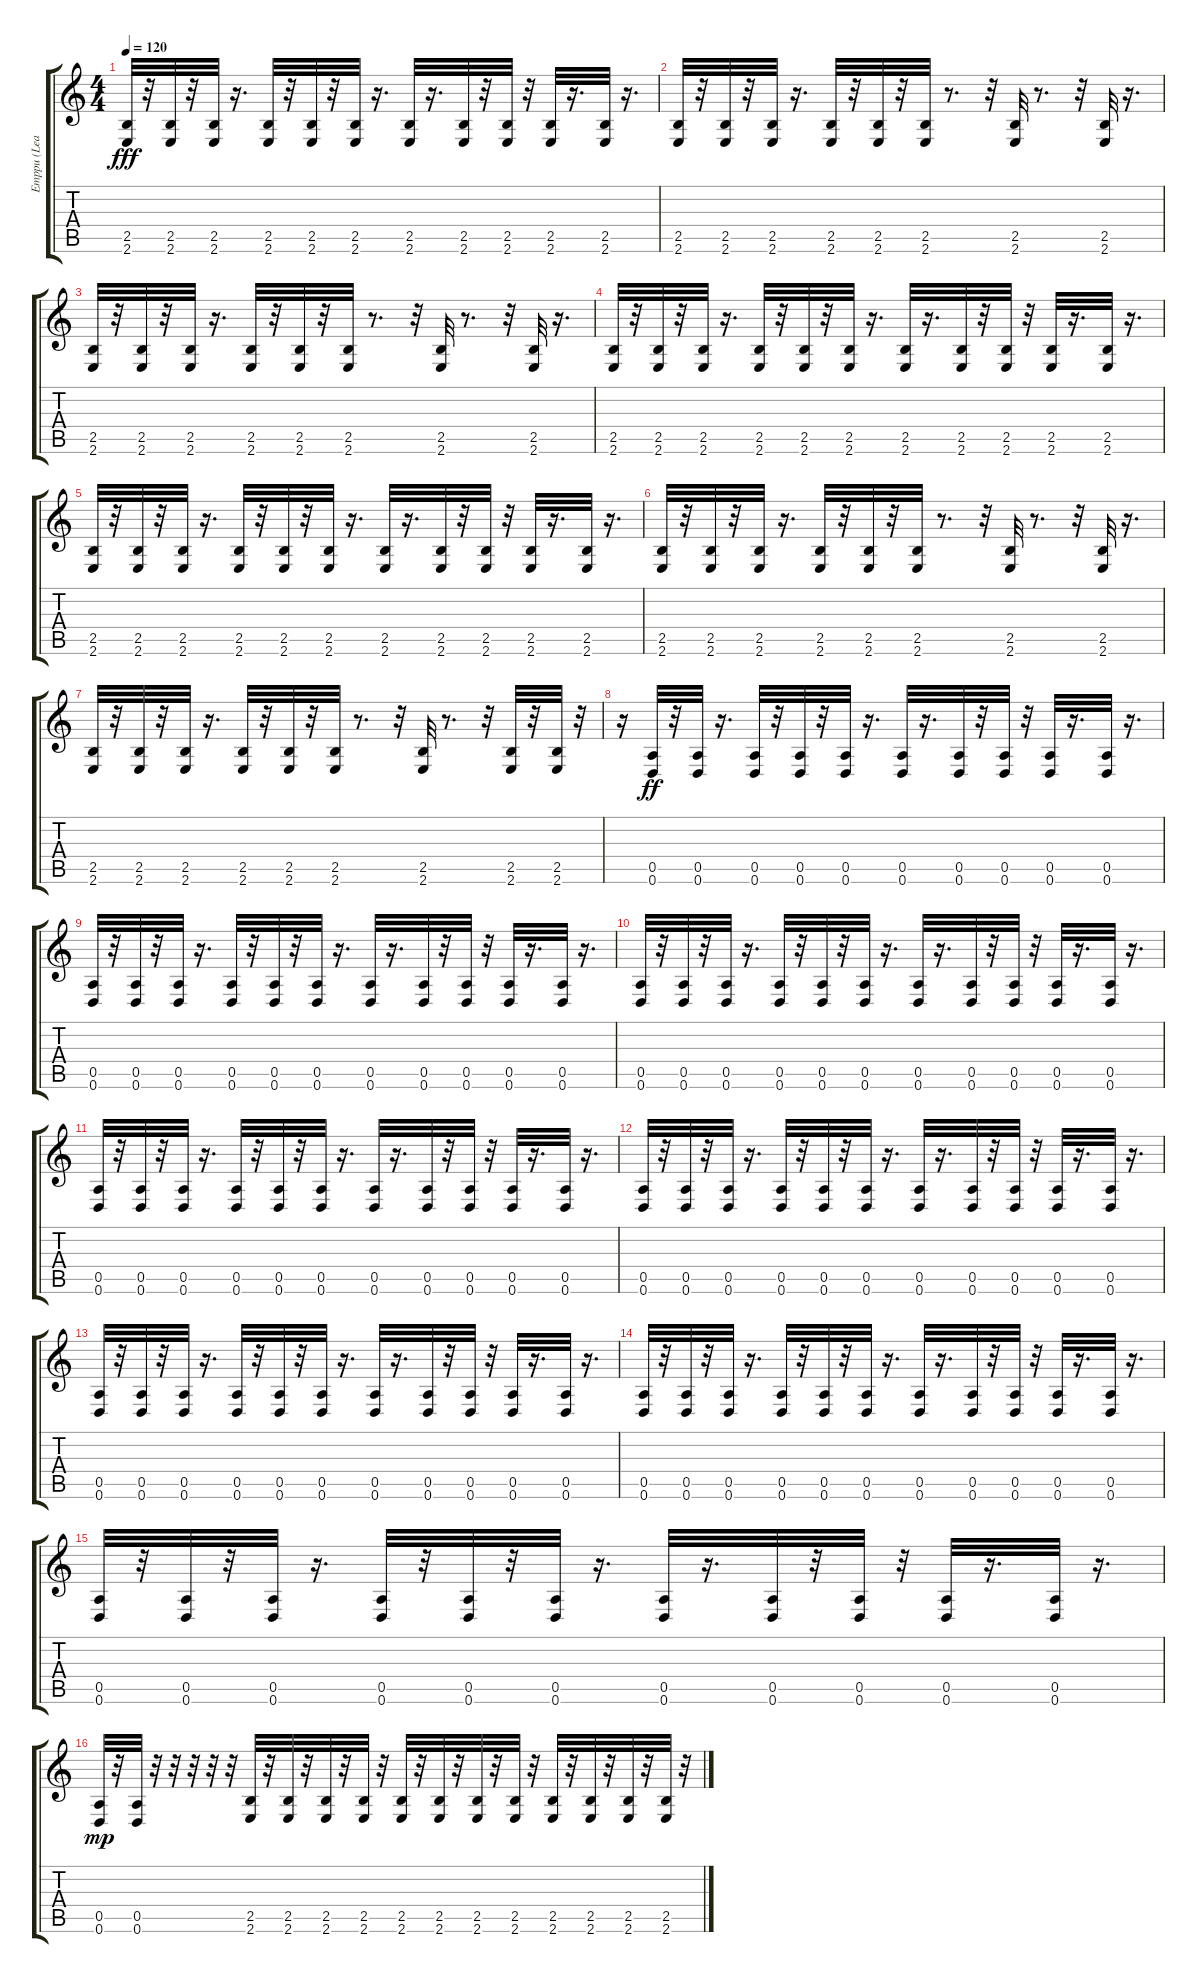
\track ("Emppu (Lead Guitar)" "Emppu (Lea") {instrument distortionguitar}
\staff {score tabs}
\tuning (E4 B3 G3 D3 A2 D2) {hide}
\ts (4 4)
\tempo 120
\clef g2
\ks c
(2.5 2.6).32{dy fff} r.32 (2.5 2.6).32 r.32 (2.5 2.6).32 r.16{d} (2.5 2.6).32 r.32 (2.5 2.6).32 r.32 (2.5 2.6).32 r.16{d} (2.5 2.6).32 r.16{d} (2.5 2.6).32 r.32 (2.5 2.6).32 r.32 (2.5 2.6).32 r.16{d} (2.5 2.6).32 r.16{d} |
(2.5 2.6).32 r.32 (2.5 2.6).32 r.32 (2.5 2.6).32 r.16{d} (2.5 2.6).32 r.32 (2.5 2.6).32 r.32 (2.5 2.6).32 r.8{d} r.32 (2.5 2.6).32 r.8{d} r.32 (2.5 2.6).32 r.16{d} |
(2.5 2.6).32 r.32 (2.5 2.6).32 r.32 (2.5 2.6).32 r.16{d} (2.5 2.6).32 r.32 (2.5 2.6).32 r.32 (2.5 2.6).32 r.8{d} r.32 (2.5 2.6).32 r.8{d} r.32 (2.5 2.6).32 r.16{d} |
(2.5 2.6).32 r.32 (2.5 2.6).32 r.32 (2.5 2.6).32 r.16{d} (2.5 2.6).32 r.32 (2.5 2.6).32 r.32 (2.5 2.6).32 r.16{d} (2.5 2.6).32 r.16{d} (2.5 2.6).32 r.32 (2.5 2.6).32 r.32 (2.5 2.6).32 r.16{d} (2.5 2.6).32 r.16{d} |
(2.5 2.6).32 r.32 (2.5 2.6).32 r.32 (2.5 2.6).32 r.16{d} (2.5 2.6).32 r.32 (2.5 2.6).32 r.32 (2.5 2.6).32 r.16{d} (2.5 2.6).32 r.16{d} (2.5 2.6).32 r.32 (2.5 2.6).32 r.32 (2.5 2.6).32 r.16{d} (2.5 2.6).32 r.16{d} |
(2.5 2.6).32 r.32 (2.5 2.6).32 r.32 (2.5 2.6).32 r.16{d} (2.5 2.6).32 r.32 (2.5 2.6).32 r.32 (2.5 2.6).32 r.8{d} r.32 (2.5 2.6).32 r.8{d} r.32 (2.5 2.6).32 r.16{d} |
(2.5 2.6).32 r.32 (2.5 2.6).32 r.32 (2.5 2.6).32 r.16{d} (2.5 2.6).32 r.32 (2.5 2.6).32 r.32 (2.5 2.6).32 r.8{d} r.32 (2.5 2.6).32 r.8{d} r.32 (2.5 2.6).32 r.32 (2.5 2.6).32 r.32 |
r.16 (0.5 0.6).32{dy ff} r.32 (0.5 0.6).32 r.16{d} (0.5 0.6).32 r.32 (0.5 0.6).32 r.32 (0.5 0.6).32 r.16{d} (0.5 0.6).32 r.16{d} (0.5 0.6).32 r.32 (0.5 0.6).32 r.32 (0.5 0.6).32 r.16{d} (0.5 0.6).32 r.16{d} |
(0.5 0.6).32 r.32 (0.5 0.6).32 r.32 (0.5 0.6).32 r.16{d} (0.5 0.6).32 r.32 (0.5 0.6).32 r.32 (0.5 0.6).32 r.16{d} (0.5 0.6).32 r.16{d} (0.5 0.6).32 r.32 (0.5 0.6).32 r.32 (0.5 0.6).32 r.16{d} (0.5 0.6).32 r.16{d} |
(0.5 0.6).32 r.32 (0.5 0.6).32 r.32 (0.5 0.6).32 r.16{d} (0.5 0.6).32 r.32 (0.5 0.6).32 r.32 (0.5 0.6).32 r.16{d} (0.5 0.6).32 r.16{d} (0.5 0.6).32 r.32 (0.5 0.6).32 r.32 (0.5 0.6).32 r.16{d} (0.5 0.6).32 r.16{d} |
(0.5 0.6).32 r.32 (0.5 0.6).32 r.32 (0.5 0.6).32 r.16{d} (0.5 0.6).32 r.32 (0.5 0.6).32 r.32 (0.5 0.6).32 r.16{d} (0.5 0.6).32 r.16{d} (0.5 0.6).32 r.32 (0.5 0.6).32 r.32 (0.5 0.6).32 r.16{d} (0.5 0.6).32 r.16{d} |
(0.5 0.6).32 r.32 (0.5 0.6).32 r.32 (0.5 0.6).32 r.16{d} (0.5 0.6).32 r.32 (0.5 0.6).32 r.32 (0.5 0.6).32 r.16{d} (0.5 0.6).32 r.16{d} (0.5 0.6).32 r.32 (0.5 0.6).32 r.32 (0.5 0.6).32 r.16{d} (0.5 0.6).32 r.16{d} |
(0.5 0.6).32 r.32 (0.5 0.6).32 r.32 (0.5 0.6).32 r.16{d} (0.5 0.6).32 r.32 (0.5 0.6).32 r.32 (0.5 0.6).32 r.16{d} (0.5 0.6).32 r.16{d} (0.5 0.6).32 r.32 (0.5 0.6).32 r.32 (0.5 0.6).32 r.16{d} (0.5 0.6).32 r.16{d} |
(0.5 0.6).32 r.32 (0.5 0.6).32 r.32 (0.5 0.6).32 r.16{d} (0.5 0.6).32 r.32 (0.5 0.6).32 r.32 (0.5 0.6).32 r.16{d} (0.5 0.6).32 r.16{d} (0.5 0.6).32 r.32 (0.5 0.6).32 r.32 (0.5 0.6).32 r.16{d} (0.5 0.6).32 r.16{d} |
(0.5 0.6).32 r.32 (0.5 0.6).32 r.32 (0.5 0.6).32 r.16{d} (0.5 0.6).32 r.32 (0.5 0.6).32 r.32 (0.5 0.6).32 r.16{d} (0.5 0.6).32 r.16{d} (0.5 0.6).32 r.32 (0.5 0.6).32 r.32 (0.5 0.6).32 r.16{d} (0.5 0.6).32 r.16{d} |
(0.5 0.6).32{dy mp} r.32 (0.5 0.6).32 r.32 r.32 r.32 r.32 r.32 (2.5 2.6).32 r.32 (2.5 2.6).32 r.32 (2.5 2.6).32 r.32 (2.5 2.6).32 r.32 (2.5 2.6).32 r.32 (2.5 2.6).32 r.32 (2.5 2.6).32 r.32 (2.5 2.6).32 r.32 (2.5 2.6).32 r.32 (2.5 2.6).32 r.32 (2.5 2.6).32 r.32 (2.5 2.6).32 r.32
